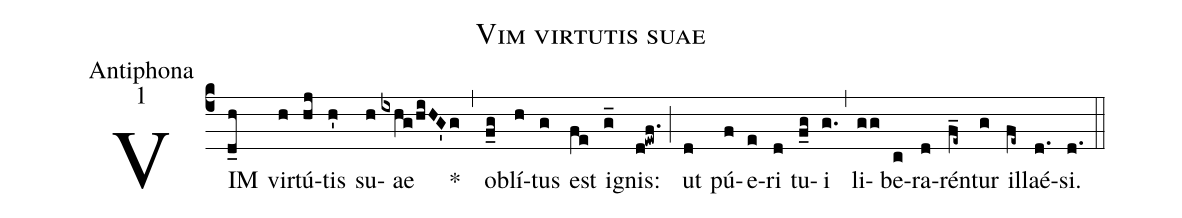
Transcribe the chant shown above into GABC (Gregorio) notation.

name:Vim virtutis suae;
office-part:Antiphona;
mode:1;
%%
(c4) VIM(d_h) vir(h)tú(hj)tis(h') su(h)ae(ixhg/hiHG'g) *(,) o(f_g)blí(h)tus(g) est(fe) i(g_)gnis:(d!ewf.) (;) ut(d) pú(f)e(e)ri(d) tu(f_g)i(g.) (,) li(gg)be(c)ra(d)rén(f_e~)tur(g) il(fe~)laé(d.)si.(d.) (::)
